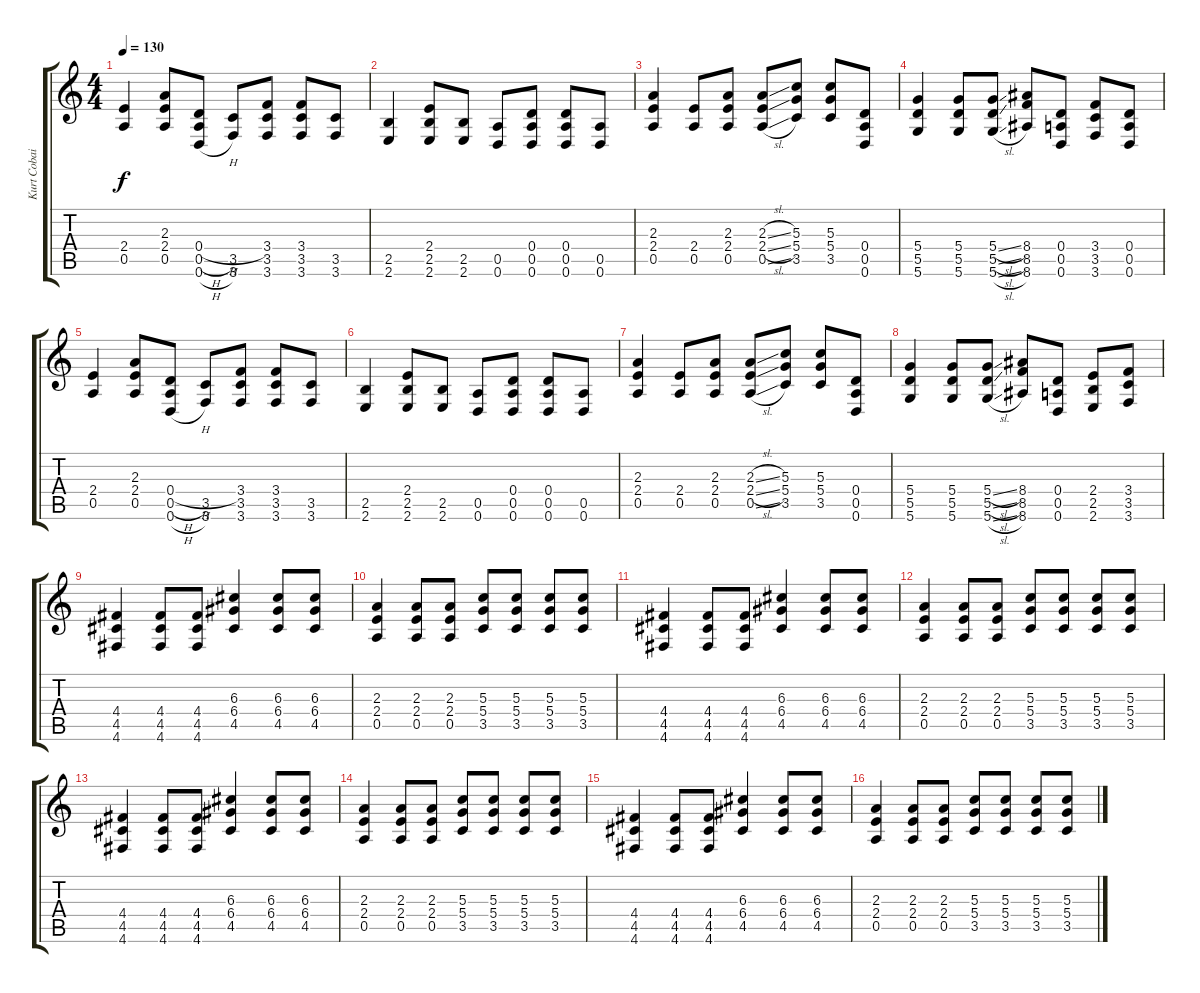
\track ("Kurt Cobain (Guitar" "Kurt Cobai") {instrument electricguitarclean}
\staff {score tabs}
\tuning (E4 B3 G3 D3 A2 D2) {hide}
\ts (4 4)
\tempo 130
\clef g2
\ks c
(2.4 0.5).4{dy f} (2.3 2.4 0.5).8 (0.4{h} 0.5{h} 0.6{h}).8 (3.5 3.6).8 (3.4 3.5 3.6).8 (3.4 3.5 3.6).8 (3.5 3.6).8 |
(2.5 2.6).4 (2.4 2.5 2.6).8 (2.5 2.6).8 (0.5 0.6).8 (0.4 0.5 0.6).8 (0.4 0.5 0.6).8 (0.5 0.6).8 |
(2.3 2.4 0.5).4 (2.4 0.5).8 (2.3 2.4 0.5).8 (2.3{sl} 2.4{sl} 0.5{sl}).8 (5.3 5.4 3.5).8 (5.3 5.4 3.5).8 (0.4 0.5 0.6).8 |
(5.4 5.5 5.6).4 (5.4 5.5 5.6).8 (5.4{sl} 5.5{sl} 5.6{sl}).8 (8.4 8.5 8.6).8 (0.4 0.5 0.6).8 (3.4 3.5 3.6).8 (0.4 0.5 0.6).8 |
(2.4 0.5).4 (2.3 2.4 0.5).8 (0.4{h} 0.5{h} 0.6{h}).8 (3.5 3.6).8 (3.4 3.5 3.6).8 (3.4 3.5 3.6).8 (3.5 3.6).8 |
(2.5 2.6).4 (2.4 2.5 2.6).8 (2.5 2.6).8 (0.5 0.6).8 (0.4 0.5 0.6).8 (0.4 0.5 0.6).8 (0.5 0.6).8 |
(2.3 2.4 0.5).4 (2.4 0.5).8 (2.3 2.4 0.5).8 (2.3{sl} 2.4{sl} 0.5{sl}).8 (5.3 5.4 3.5).8 (5.3 5.4 3.5).8 (0.4 0.5 0.6).8 |
(5.4 5.5 5.6).4 (5.4 5.5 5.6).8{volume 16 instrument distortionguitar} (5.4{sl} 5.5{sl} 5.6{sl}).8 (8.4 8.5 8.6).8 (0.4 0.5 0.6).8 (2.4 2.5 2.6).8 (3.4 3.5 3.6).8 |
(4.4 4.5 4.6).4 (4.4 4.5 4.6).8 (4.4 4.5 4.6).8 (6.3 6.4 4.5).4 (6.3 6.4 4.5).8 (6.3 6.4 4.5).8 |
(2.3 2.4 0.5).4 (2.3 2.4 0.5).8 (2.3 2.4 0.5).8 (5.3 5.4 3.5).8 (5.3 5.4 3.5).8 (5.3 5.4 3.5).8 (5.3 5.4 3.5).8 |
(4.4 4.5 4.6).4 (4.4 4.5 4.6).8 (4.4 4.5 4.6).8 (6.3 6.4 4.5).4 (6.3 6.4 4.5).8 (6.3 6.4 4.5).8 |
(2.3 2.4 0.5).4 (2.3 2.4 0.5).8 (2.3 2.4 0.5).8 (5.3 5.4 3.5).8 (5.3 5.4 3.5).8 (5.3 5.4 3.5).8 (5.3 5.4 3.5).8 |
(4.4 4.5 4.6).4 (4.4 4.5 4.6).8 (4.4 4.5 4.6).8 (6.3 6.4 4.5).4 (6.3 6.4 4.5).8 (6.3 6.4 4.5).8 |
(2.3 2.4 0.5).4 (2.3 2.4 0.5).8 (2.3 2.4 0.5).8 (5.3 5.4 3.5).8 (5.3 5.4 3.5).8 (5.3 5.4 3.5).8 (5.3 5.4 3.5).8 |
(4.4 4.5 4.6).4 (4.4 4.5 4.6).8 (4.4 4.5 4.6).8 (6.3 6.4 4.5).4 (6.3 6.4 4.5).8 (6.3 6.4 4.5).8 |
(2.3 2.4 0.5).4 (2.3 2.4 0.5).8 (2.3 2.4 0.5).8 (5.3 5.4 3.5).8 (5.3 5.4 3.5).8 (5.3 5.4 3.5).8 (5.3 5.4 3.5).8
